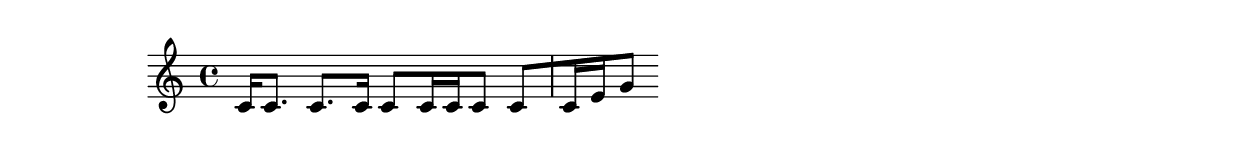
\version "1.7.6"
\header {
    texidoc = "beams (simple)"
}
\score { \notes
\relative c'
	 {
	[c16 c8.]
	[c8. c16]
	[c8 c16 c16 c8]
	[c8 c16 e16 g8]

    }}
%% new-chords-done %%